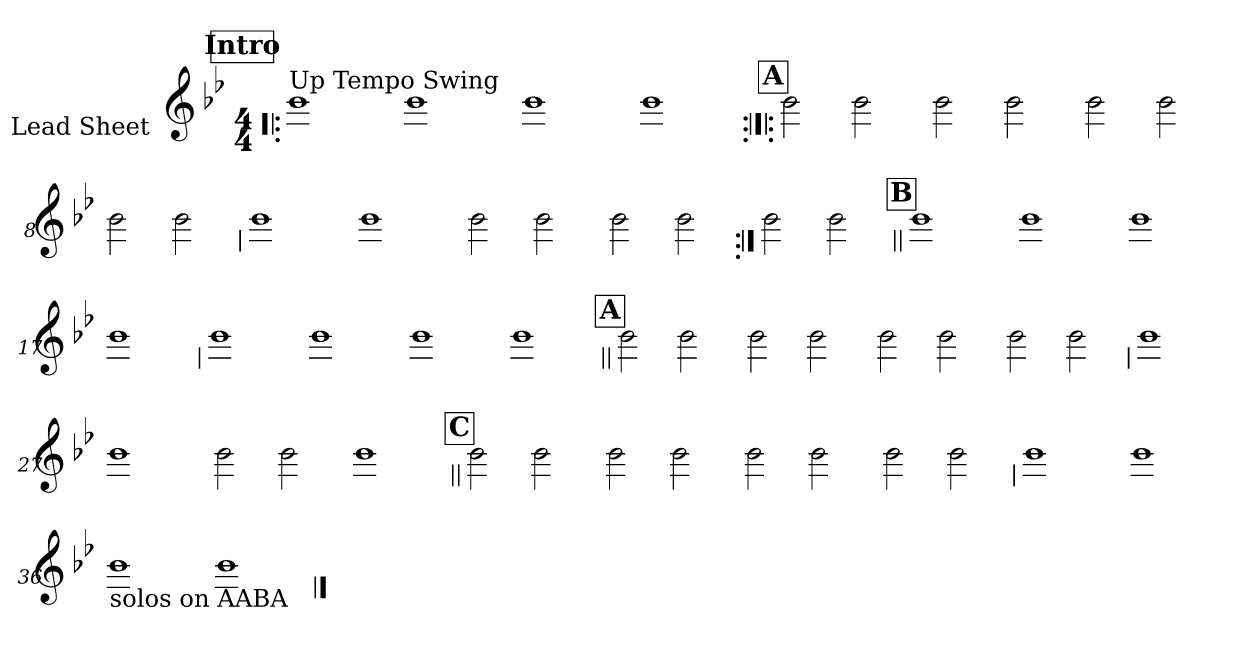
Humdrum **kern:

**kern
*part1
*staff1
*I"Lead Sheet
*stria0
*clefG2
*k[b-e-]
*B-:
*M4/4
!!LO:REH:place=s1:a:t=Intro
=1!|:
!LO:TX:a:t=Up Tempo Swing
1b-
=2-
1b-
=3-
1b-
=4-
1b-
!!LO:LB:g=z
!!LO:REH:place=s1:a:t=A
=5:|!|:
2b-
2b-
=6-
2b-
2b-
=7-
2b-
2b-
=8-
2b-
2b-
!!LO:LB:g=z
=9
1b-
=10-
1b-
=11-
2b-
2b-
=12-
2b-
2b-
!!LO:LB:g=z
=13:|!
2b-
2b-
!!LO:LB:g=z
!!LO:REH:place=s1:a:t=B
=14||
1b-
=15-
1b-
=16-
1b-
=17-
1b-
!!LO:LB:g=z
=18
1b-
=19-
1b-
=20-
1b-
=21-
1b-
!!LO:LB:g=z
!!LO:REH:place=s1:a:t=A
=22||
2b-
2b-
=23-
2b-
2b-
=24-
2b-
2b-
=25-
2b-
2b-
!!LO:LB:g=z
=26
1b-
=27-
1b-
=28-
2b-
2b-
=29-
1b-
!!LO:LB:g=z
!!LO:REH:place=s1:a:t=C
=30||
2b-
2b-
=31-
2b-
2b-
=32-
2b-
2b-
=33-
2b-
2b-
!!LO:LB:g=z
=34
1b-
=35-
1b-
=36-
!LO:TX:b:t=solos on AABA
1b-
=37-
1b-
==
*-
